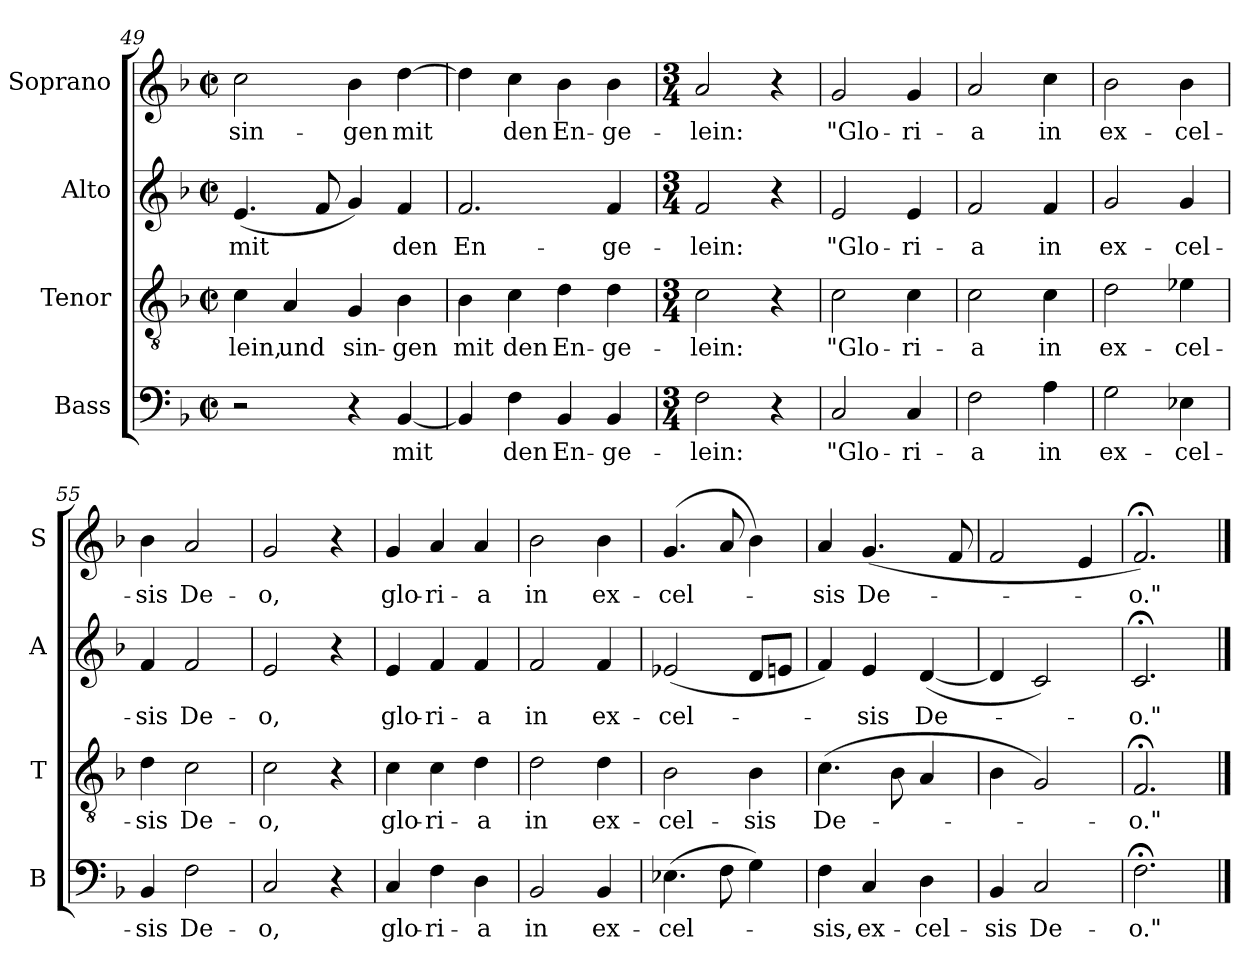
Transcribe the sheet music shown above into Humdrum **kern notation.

**kern	**text	**kern	**text	**kern	**text	**kern	**text
*part4	*part4	*part3	*part3	*part2	*part2	*part1	*part1
*staff4	*staff4	*staff3	*staff3	*staff2	*staff2	*staff1	*staff1
*I"Bass	*	*I"Tenor	*	*I"Alto	*	*I"Soprano	*
*I'B	*	*I'T	*	*I'A	*	*I'S	*
*clefF4	*	*clefGv2	*	*clefG2	*	*clefG2	*
*k[b-]	*	*k[b-]	*	*k[b-]	*	*k[b-]	*
*F:	*	*F:	*	*F:	*	*F:	*
*M2/2	*	*M2/2	*	*M2/2	*	*M2/2	*
*met(c|)	*	*met(c|)	*	*met(c|)	*	*met(c|)	*
=49	=49	=49	=49	=49	=49	=49	=49
!	!	!	!LO:LY:b	!	!LO:LY:b	!	!LO:LY:b
2r	.	4c\	-lein,	(<4.e/	mit	2cc\	sin-
!	!	!	!LO:LY:b	!	!	!	!
.	.	4A/	und	.	.	.	.
.	.	.	.	8f/	.	.	.
!	!	!	!LO:LY:b	!	!	!	!LO:LY:b
4r	.	4G/	sin-	4g/)	.	4b-\	-gen
!	!LO:LY:b	!	!LO:LY:b	!	!LO:LY:b	!	!LO:LY:b
[4BB-/	mit	4B-\	-gen	4f/	den	[4dd\	mit
=50	=50	=50	=50	=50	=50	=50	=50
!	!	!	!LO:LY:b	!	!LO:LY:b	!	!
4BB-/]	.	4B-\	mit	2.f/	En-	4dd\]	.
!	!LO:LY:b	!	!LO:LY:b	!	!	!	!LO:LY:b
4F\	den	4c\	den	.	.	4cc\	den
!	!LO:LY:b	!	!LO:LY:b	!	!	!	!LO:LY:b
4BB-/	En-	4d\	En-	.	.	4b-\	En-
!	!LO:LY:b	!	!LO:LY:b	!	!LO:LY:b	!	!LO:LY:b
4BB-/	-ge-	4d\	-ge-	4f/	-ge-	4b-\	-ge-
=51	=51	=51	=51	=51	=51	=51	=51
*M3/4	*	*M3/4	*	*M3/4	*	*M3/4	*
!	!LO:LY:b	!	!LO:LY:b	!	!LO:LY:b	!	!LO:LY:b
2F\	-lein:	2c\	-lein:	2f/	-lein:	2a/	-lein:
4r	.	4r	.	4r	.	4r	.
=52	=52	=52	=52	=52	=52	=52	=52
!	!LO:LY:b	!	!LO:LY:b	!	!LO:LY:b	!	!LO:LY:b
2C/	"Glo-	2c\	"Glo-	2e/	"Glo-	2g/	"Glo-
!	!LO:LY:b	!	!LO:LY:b	!	!LO:LY:b	!	!LO:LY:b
4C/	-ri-	4c\	-ri-	4e/	-ri-	4g/	-ri-
=53	=53	=53	=53	=53	=53	=53	=53
!	!LO:LY:b	!	!LO:LY:b	!	!LO:LY:b	!	!LO:LY:b
2F\	-a	2c\	-a	2f/	-a	2a/	-a
!	!LO:LY:b	!	!LO:LY:b	!	!LO:LY:b	!	!LO:LY:b
4A\	in	4c\	in	4f/	in	4cc\	in
!!LO:LB:g=z
=54	=54	=54	=54	=54	=54	=54	=54
!	!LO:LY:b	!	!LO:LY:b	!	!LO:LY:b	!	!LO:LY:b
2G\	ex-	2d\	ex-	2g/	ex-	2b-\	ex-
!	!LO:LY:b	!	!LO:LY:b	!	!LO:LY:b	!	!LO:LY:b
4E-X\	-cel-	4e-X\	-cel-	4g/	-cel-	4b-\	-cel-
=55	=55	=55	=55	=55	=55	=55	=55
!	!LO:LY:b	!	!LO:LY:b	!	!LO:LY:b	!	!LO:LY:b
4BB-/	-sis	4d\	-sis	4f/	-sis	4b-\	-sis
!	!LO:LY:b	!	!LO:LY:b	!	!LO:LY:b	!	!LO:LY:b
2F\	De-	2c\	De-	2f/	De-	2a/	De-
=56	=56	=56	=56	=56	=56	=56	=56
!	!LO:LY:b	!	!LO:LY:b	!	!LO:LY:b	!	!LO:LY:b
2C/	-o,	2c\	-o,	2e/	-o,	2g/	-o,
4r	.	4r	.	4r	.	4r	.
=57	=57	=57	=57	=57	=57	=57	=57
!	!LO:LY:b	!	!LO:LY:b	!	!LO:LY:b	!	!LO:LY:b
4C/	glo-	4c\	glo-	4e/	glo-	4g/	glo-
!	!LO:LY:b	!	!LO:LY:b	!	!LO:LY:b	!	!LO:LY:b
4F\	-ri-	4c\	-ri-	4f/	-ri-	4a/	-ri-
!	!LO:LY:b	!	!LO:LY:b	!	!LO:LY:b	!	!LO:LY:b
4D\	-a	4d\	-a	4f/	-a	4a/	-a
=58	=58	=58	=58	=58	=58	=58	=58
!	!LO:LY:b	!	!LO:LY:b	!	!LO:LY:b	!	!LO:LY:b
2BB-/	in	2d\	in	2f/	in	2b-\	in
!	!LO:LY:b	!	!LO:LY:b	!	!LO:LY:b	!	!LO:LY:b
4BB-/	ex-	4d\	ex-	4f/	ex-	4b-\	ex-
=59	=59	=59	=59	=59	=59	=59	=59
!	!LO:LY:b	!	!LO:LY:b	!	!LO:LY:b	!	!LO:LY:b
(>4.E-X\	-cel-	2B-\	-cel-	(<2e-X/	-cel-	(>4.g/	-cel-
8F\	.	.	.	.	.	8a/	.
!	!	!	!LO:LY:b	!	!	!	!
4G\)	.	4B-\	-sis	8d/L	.	4b-\)	.
.	.	.	.	8en/J	.	.	.
=60	=60	=60	=60	=60	=60	=60	=60
!	!LO:LY:b	!	!LO:LY:b	!	!	!	!LO:LY:b
4F\	-sis,	(>4.c\	De-	4f/)	.	4a/	-sis
!	!LO:LY:b	!	!	!	!LO:LY:b	!	!LO:LY:b
4C/	ex-	.	.	4e/	-sis	(<4.g/	De-
.	.	8B-\	.	.	.	.	.
!	!LO:LY:b	!	!	!	!LO:LY:b	!	!
4D\	-cel-	4A/	.	(<[4d/	De-	.	.
.	.	.	.	.	.	8f/	.
=61	=61	=61	=61	=61	=61	=61	=61
!	!LO:LY:b	!	!	!	!	!	!
4BB-/	-sis	4B-\	.	4d/]	.	2f/	.
!	!LO:LY:b	!	!	!	!	!	!
2C/	De-	2G/)	.	2c/)	.	.	.
.	.	.	.	.	.	4e/	.
=62	=62	=62	=62	=62	=62	=62	=62
!	!LO:LY:b	!	!LO:LY:b	!	!LO:LY:b	!	!LO:LY:b
2.F;<\	-o."	2.F;</	-o."	2.c;</	-o."	2.f;</)	-o."
==	==	==	==	==	==	==	==
*-	*-	*-	*-	*-	*-	*-	*-
